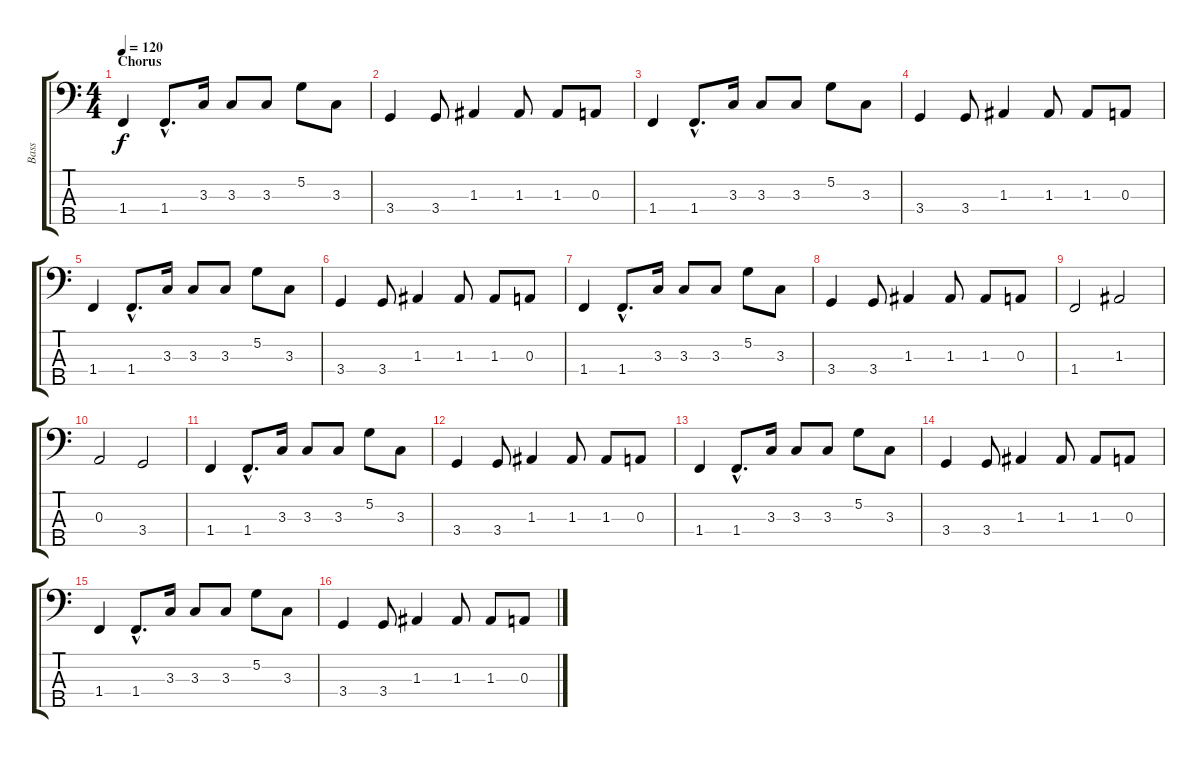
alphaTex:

\track ("Bass" "Bass") {instrument electricbassfinger}
\staff {score tabs}
\tuning (G2 D2 A1 E1 B0) {hide}
\ts (4 4)
\section ("" "Chorus")
\tempo 120
\clef f4
\ks c
1.4.4{dy f} 1.4{hac}.8{d} 3.3.16 3.3.8 3.3.8 5.2.8 3.3.8 |
3.4.4 3.4.8 1.3.4 1.3.8 1.3.8 0.3.8 |
1.4.4 1.4{hac}.8{d} 3.3.16 3.3.8 3.3.8 5.2.8 3.3.8 |
3.4.4 3.4.8 1.3.4 1.3.8 1.3.8 0.3.8 |
1.4.4 1.4{hac}.8{d} 3.3.16 3.3.8 3.3.8 5.2.8 3.3.8 |
3.4.4 3.4.8 1.3.4 1.3.8 1.3.8 0.3.8 |
1.4.4 1.4{hac}.8{d} 3.3.16 3.3.8 3.3.8 5.2.8 3.3.8 |
3.4.4 3.4.8 1.3.4 1.3.8 1.3.8 0.3.8 |
1.4.2 1.3.2 |
0.3.2 3.4.2 |
1.4.4 1.4{hac}.8{d} 3.3.16 3.3.8 3.3.8 5.2.8 3.3.8 |
3.4.4 3.4.8 1.3.4 1.3.8 1.3.8 0.3.8 |
1.4.4 1.4{hac}.8{d} 3.3.16 3.3.8 3.3.8 5.2.8 3.3.8 |
3.4.4 3.4.8 1.3.4 1.3.8 1.3.8 0.3.8 |
1.4.4 1.4{hac}.8{d} 3.3.16 3.3.8 3.3.8 5.2.8 3.3.8 |
3.4.4 3.4.8 1.3.4 1.3.8 1.3.8 0.3.8
